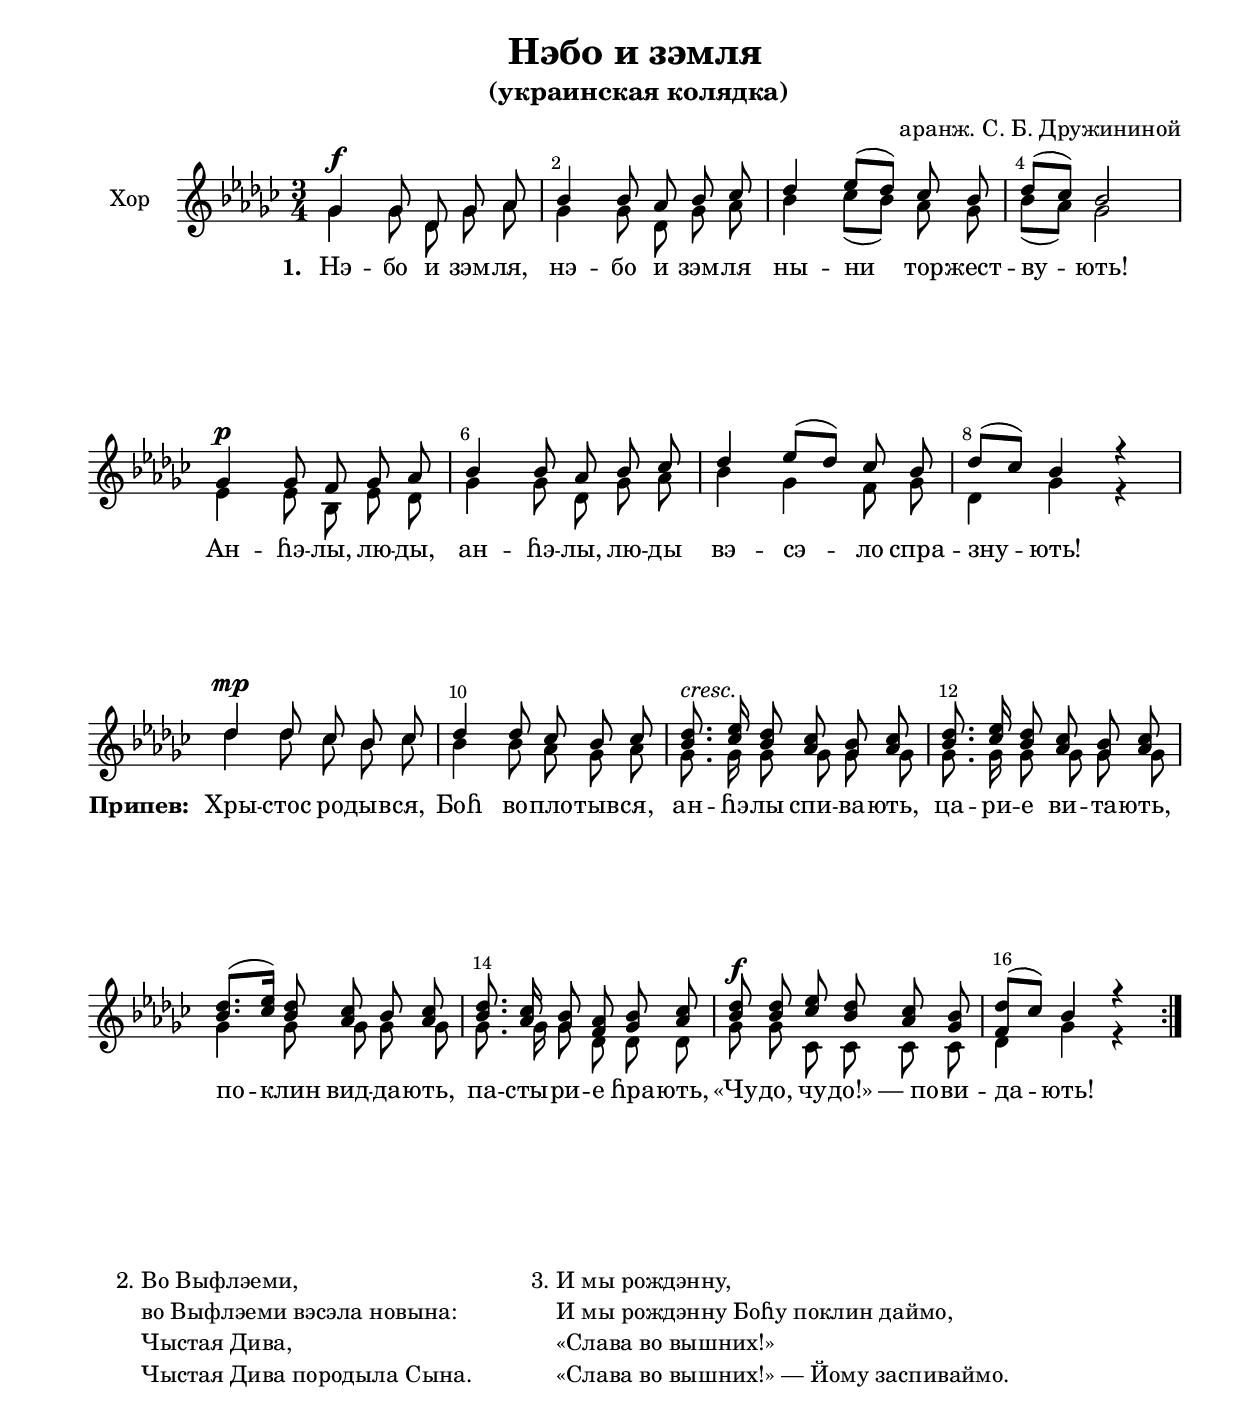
\version "2.22.0"

% закомментируйте строку ниже, чтобы получался pdf с навигацией
#(ly:set-option 'point-and-click #f)
#(ly:set-option 'midi-extension "mid")
#(ly:set-option 'embed-source-code #t) % внедряем исходник как аттач к pdf
#(set-default-paper-size "a4")
%#(set-global-staff-size 18)

\header {
  title = "Нэбо и зэмля"
  subtitle = " (украинская колядка)"
  arranger = "аранж. С. Б. Дружининой"

  % Удалить строку версии LilyPond 
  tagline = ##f
}

global = {
  \key f \major
  \time 3/4
  \numericTimeSignature
  \autoBeamOff
      \set Score.skipBars = ##t
    \override MultiMeasureRest.expand-limit = #1
}

%make visible number of every 2-nd bar
secondbar = {
  \override Score.BarNumber.break-visibility = #end-of-line-invisible
  \override Score.BarNumber.X-offset = #1
  \override Score.BarNumber.self-alignment-X = #LEFT
  \set Score.barNumberVisibility = #(every-nth-bar-number-visible 2)
}

%use this as temporary line break
abr = { \break }

% uncommend next line when finished
%abr = {}

%once hide accidental (runaround for cadenza
nat = { \once \hide Accidental }

sopvoice = \relative c' {
  \global
  \dynamicUp
  \secondbar 
  \repeat volta 2 {
  f4\f f8 c f g |
  a4 a8 g a bes |
  c4 d8[( c]) bes a |
  c([ bes]) a2 | \abr
  
  f4\p f8 e f g |
  a4 a8 g a bes |
  c4 d8[( c]) bes a |
  c([ bes]) a4 r   \abr | 
  
  c4\mp c8 bes a bes | 
  
  c4 c8 bes a bes | 
  <a c>8.-\markup\italic"cresc." <bes d>16 < a c>8 <g bes> <f a> <bes g> |
  <a c>8. <bes d>16 <a c>8 <g bes> <f a> <g bes> | \abr
  <a c>8.([ <bes d>16]) <a c>8 <g bes> a <g bes> |
  
  <a c>8. <g bes>16 <f a>8 <e g> <f a> <g bes> | 
  <a c>\f q < bes d> <a c> <g bes> < f a> |
  <e c'>([ bes')] a4 r 
  }

}

altvoice = \relative c' {
  \global
  \dynamicDown  
  \repeat volta 2 {
  
  f4 f8 c f g |
  f4 f8 c f g |
  a4 bes8[( a]) g f |
  a[( g]) f2 |
  
  d4 d8 a d c |
  f4 f8 c f g |
  a4 f e8 f |
  c4 f r |
  
  c' c8 bes a bes |
  
  a4 a8 g f g |
  f8. f16 f8 f f f |
  f8. f16 f8 f f f |
  f4 f8 f f f |
  
  f8. f16 f8 c8 c c |
  f f bes,8 bes bes bes |
  c4 f r
  }
}



lyricscore = \lyricmode {
\set stanza = "1. " Нэ -- бо и зэм -- ля, нэ -- бо и зэм -- ля ны -- ни тор -- жест -- ву -- ють!
Ан -- ɦэ -- лы, лю -- ды, ан -- ɦэ -- лы, лю -- ды вэ -- сэ -- ло спра -- зну -- ють!

\set stanza = "Припев: " Хры -- стос ро -- дыв -- ся, Боɦ во -- пло -- тыв -- ся, ан -- ɦэ -- лы спи -- ва -- ють,
ца -- ри -- е ви -- та -- ють, по -- клин вид -- да -- ють, па -- сты -- ри -- е ɦра -- ють,
«Чу -- до, чу -- до!» —_по -- ви -- да -- ють!
}

lyricscorea = \lyricmode {
  \set stanza = "1. " 
  
}


\bookpart {
  \paper {
    top-margin = 15
    left-margin = 15
    right-margin = 10
    bottom-margin = 50
    indent = 15
    
    ragged-last-bottom = ##f
  }
  \score {
      \transpose f ges {
    \new ChoirStaff <<
      \new Staff = "upstaff" \with {
        instrumentName = "Хор"
      } <<
        \new Voice = "soprano" { \voiceOne \sopvoice }
        \new Voice = "alto" { \voiceTwo \altvoice }
      >> 
      
      \new Lyrics \lyricsto "soprano" { \lyricscore }
      


      
      % or: \new Lyrics \lyricsto "soprano" { \lyricscore }
      % alternative lyrics above up staff
      %\new Lyrics \with {alignAboveContext = "upstaff"} \lyricsto "soprano" \lyricst
    >>
      }  % transposeµ
    \layout { 
      \context {
        \Score
%         \override BarNumber.break-visibility = #end-of-line-invisible
%          \override BarNumber.self-alignment-X = #LEFT
%          \override BarNumber.stencil  = #(make-stencil-boxer 0.1 0.25 ly:text-interface::print)
          barNumberVisibility = #all-bar-numbers-visible
%          barNumberVisibility = #(every-nth-bar-number-visible 2)
}
      \context {
        \Staff
        \accidentalStyle modern-voice-cautionary
        % удаляем обозначение темпа из общего плана
%          \remove "Time_signature_engraver"
 %         \remove "Bar_number_engraver"
        %\RemoveEmptyStaves
        %\override VerticalAxisGroup.remove-first = ##t
      }
      %Metronome_mark_engraver
    }
  }
   
   \markup {
     \vspace #3
       \hspace #2
       \column { 2. }
       \column { \line { Во Выфлэеми,  }
       \line { во Выфлэеми вэсэла новына: }
       \line { Чыстая Дива, }
       \line { Чыстая Дива породыла Сына. } }
          
       \hspace #5
       \column { 3. }
       \column { \line { И мы рождэнну, }
       \line { И мы рождэнну Боɦу поклин даймо, }
       \line { «Слава во вышних!» }
       \line { «Слава во вышних!» — Йому заспиваймо. } }
          
      }
      
}

\bookpart {
  \score {
    \unfoldRepeats
 %     \transpose es f {
    \new ChoirStaff <<
      \new Staff = "upstaff" \with {
        instrumentName = "Хор"
        shortInstrumentName = "Х"
        midiInstrument = "voice oohs"
      } <<
        \new Voice = "soprano" { \voiceOne \sopvoice }
        \new Voice  = "alto" { \voiceTwo \altvoice }
      >> 
      
      \new Lyrics \lyricsto "soprano" { \lyricscore }
      
    >>
%      }  % transposeµ
    \midi {
      \tempo 4=90
    }
  }
}
